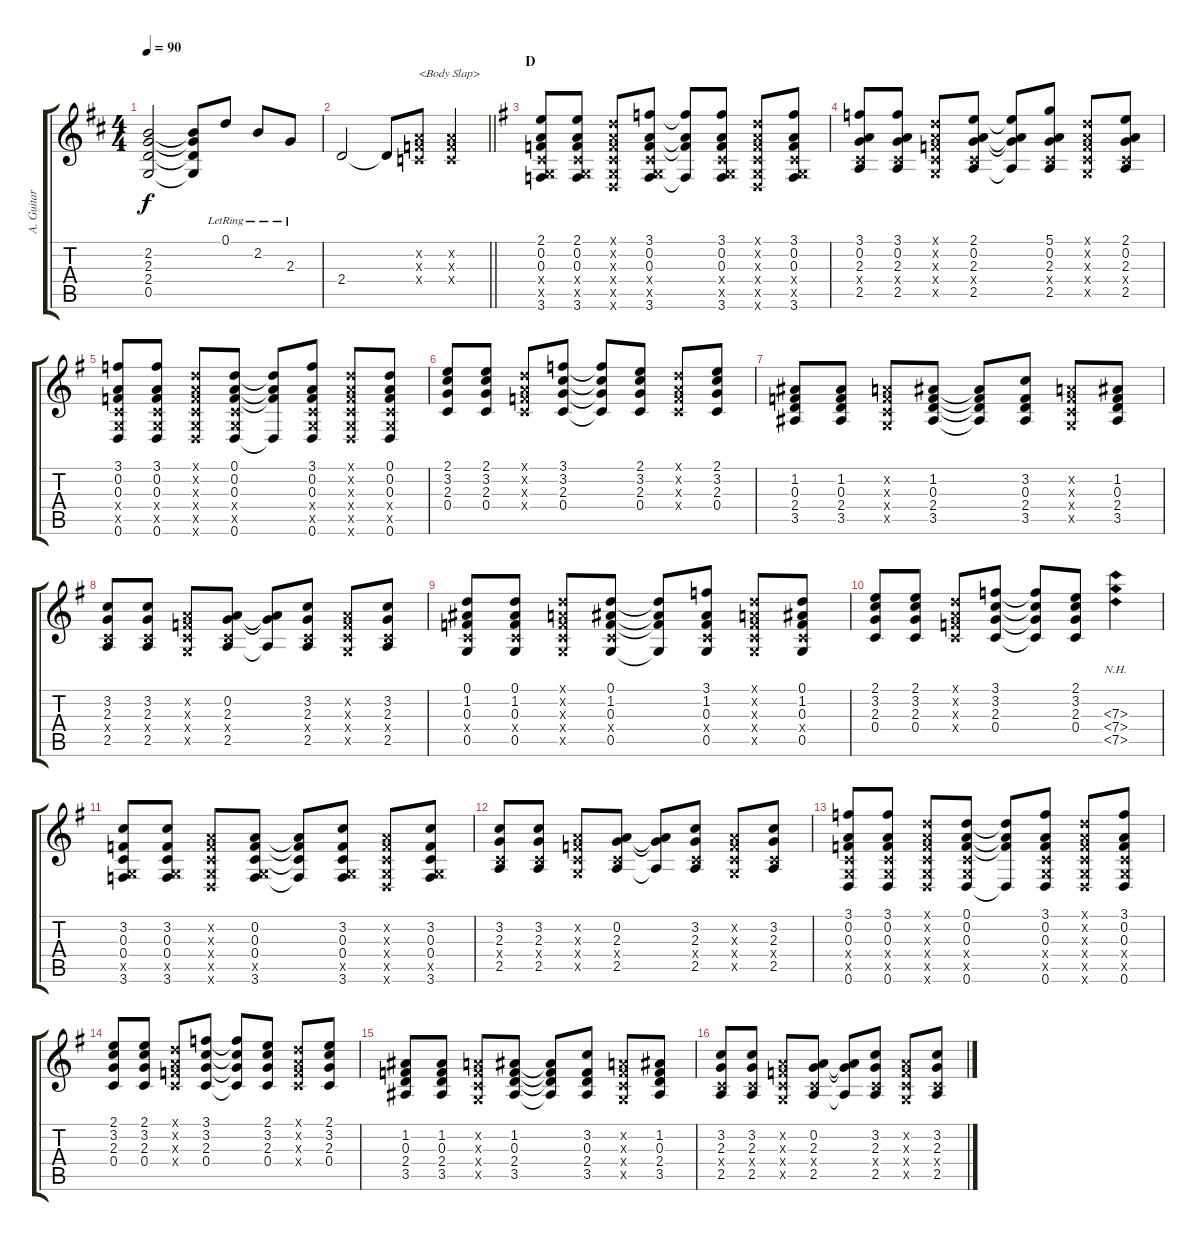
\track ("A. Guitar" "A. Guitar") {instrument acousticguitarsteel}
\staff {score tabs}
\tuning (D4 A3 F3 C3 G2 D2) {hide}
\ts (4 4)
\tempo 90
\clef g2
\ks d
(2.2 2.3 2.4 0.5).2{dy f} (2.2{t} 2.3{t} 2.4{t} 0.5{t}).8 0.1{lr}.8 2.2{lr}.8 2.3{lr}.8 |
\barLineRight lightlight
2.4.2 2.4{t}.8 (0.2{x} 0.3{x} 0.4{x}).8{txt "<Body Slap>"} (0.2{x} 0.3{x} 0.4{x}).4 |
\section ("" "D")
\ks g
(2.1 0.2 0.3 0.4{x} 0.5{x} 3.6).8 (2.1 0.2 0.3 0.4{x} 0.5{x} 3.6).8 (0.1{x} 0.2{x} 0.3{x} 0.4{x} 0.5{x} 0.6{x}).8 (3.1 0.2 0.3 0.4{x} 0.5{x} 3.6).8 (3.1{t} 0.2{t} 0.3{t} 3.6{t}).8 (3.1 0.2 0.3 0.4{x} 0.5{x} 3.6).8 (0.1{x} 0.2{x} 0.3{x} 0.4{x} 0.5{x} 0.6{x}).8 (3.1 0.2 0.3 0.4{x} 0.5{x} 3.6).8 |
(3.1 0.2 2.3 0.4{x} 2.5).8 (3.1 0.2 2.3 0.4{x} 2.5).8 (0.1{x} 0.2{x} 0.3{x} 0.4{x} 0.5{x}).8 (2.1 0.2 2.3 0.4{x} 2.5).8 (2.1{t} 0.2{t} 2.3{t} 2.5{t}).8 (5.1 0.2 2.3 0.4{x} 2.5).8 (0.1{x} 0.2{x} 0.3{x} 0.4{x} 0.5{x}).8 (2.1 0.2 2.3 0.4{x} 2.5).8 |
(3.1 0.2 0.3 0.4{x} 0.5{x} 0.6).8 (3.1 0.2 0.3 0.4{x} 0.5{x} 0.6).8 (0.1{x} 0.2{x} 0.3{x} 0.4{x} 0.5{x} 0.6{x}).8 (0.1 0.2 0.3 0.4{x} 0.5{x} 0.6).8 (0.1{t} 0.2{t} 0.3{t} 0.6{t}).8 (3.1 0.2 0.3 0.4{x} 0.5{x} 0.6).8 (0.1{x} 0.2{x} 0.3{x} 0.4{x} 0.5{x} 0.6{x}).8 (0.1 0.2 0.3 0.4{x} 0.5{x} 0.6).8 |
(2.1 3.2 2.3 0.4).8 (2.1 3.2 2.3 0.4).8 (0.1{x} 0.2{x} 0.3{x} 0.4{x}).8 (3.1 3.2 2.3 0.4).8 (3.1{t} 3.2{t} 2.3{t} 0.4{t}).8 (2.1 3.2 2.3 0.4).8 (0.1{x} 0.2{x} 0.3{x} 0.4{x}).8 (2.1 3.2 2.3 0.4).8 |
(1.2 0.3 2.4 3.5).8 (1.2 0.3 2.4 3.5).8 (0.2{x} 0.3{x} 0.4{x} 0.5{x}).8 (1.2 0.3 2.4 3.5).8 (1.2{t} 0.3{t} 2.4{t} 3.5{t}).8 (3.2 0.3 2.4 3.5).8 (0.2{x} 0.3{x} 0.4{x} 0.5{x}).8 (1.2 0.3 2.4 3.5).8 |
(3.2 2.3 0.4{x} 2.5).8 (3.2 2.3 0.4{x} 2.5).8 (0.2{x} 0.3{x} 0.4{x} 0.5{x}).8 (0.2 2.3 0.4{x} 2.5).8 (0.2{t} 2.3{t} 2.5{t}).8 (3.2 2.3 0.4{x} 2.5).8 (0.2{x} 0.3{x} 0.4{x} 0.5{x}).8 (3.2 2.3 0.4{x} 2.5).8 |
(0.1 1.2 0.3 0.4{x} 0.5).8 (0.1 1.2 0.3 0.4{x} 0.5).8 (0.1{x} 0.2{x} 0.3{x} 0.4{x} 0.5{x}).8 (0.1 1.2 0.3 0.4{x} 0.5).8 (0.1{t} 1.2{t} 0.3{t} 0.5{t}).8 (3.1 1.2 0.3 0.4{x} 0.5).8 (0.1{x} 0.2{x} 0.3{x} 0.4{x} 0.5{x}).8 (0.1 1.2 0.3 0.4{x} 0.5).8 |
(2.1 3.2 2.3 0.4).8 (2.1 3.2 2.3 0.4).8 (0.1{x} 0.2{x} 0.3{x} 0.4{x}).8 (3.1 3.2 2.3 0.4).8 (3.1{t} 3.2{t} 2.3{t} 0.4{t}).8 (2.1 3.2 2.3 0.4).8 (7.3{nh} 7.4{nh} 7.5{nh}).4 |
(3.2 0.3 0.4 0.5{x} 3.6).8 (3.2 0.3 0.4 0.5{x} 3.6).8 (0.2{x} 0.3{x} 0.4{x} 0.5{x} 0.6{x}).8 (0.2 0.3 0.4 0.5{x} 3.6).8 (0.2{t} 0.3{t} 0.4{t} 3.6{t}).8 (3.2 0.3 0.4 0.5{x} 3.6).8 (0.2{x} 0.3{x} 0.4{x} 0.5{x} 0.6{x}).8 (3.2 0.3 0.4 0.5{x} 3.6).8 |
(3.2 2.3 0.4{x} 2.5).8 (3.2 2.3 0.4{x} 2.5).8 (0.2{x} 0.3{x} 0.4{x} 0.5{x}).8 (0.2 2.3 0.4{x} 2.5).8 (0.2{t} 2.3{t} 2.5{t}).8 (3.2 2.3 0.4{x} 2.5).8 (0.2{x} 0.3{x} 0.4{x} 0.5{x}).8 (3.2 2.3 0.4{x} 2.5).8 |
(3.1 0.2 0.3 0.4{x} 0.5{x} 0.6).8 (3.1 0.2 0.3 0.4{x} 0.5{x} 0.6).8 (0.1{x} 0.2{x} 0.3{x} 0.4{x} 0.5{x} 0.6{x}).8 (0.1 0.2 0.3 0.4{x} 0.5{x} 0.6).8 (0.1{t} 0.2{t} 0.3{t} 0.6{t}).8 (3.1 0.2 0.3 0.4{x} 0.5{x} 0.6).8 (0.1{x} 0.2{x} 0.3{x} 0.4{x} 0.5{x} 0.6{x}).8 (3.1 0.2 0.3 0.4{x} 0.5{x} 0.6).8 |
(2.1 3.2 2.3 0.4).8 (2.1 3.2 2.3 0.4).8 (0.1{x} 0.2{x} 0.3{x} 0.4{x}).8 (3.1 3.2 2.3 0.4).8 (3.1{t} 3.2{t} 2.3{t} 0.4{t}).8 (2.1 3.2 2.3 0.4).8 (0.1{x} 0.2{x} 0.3{x} 0.4{x}).8 (2.1 3.2 2.3 0.4).8 |
(1.2 0.3 2.4 3.5).8 (1.2 0.3 2.4 3.5).8 (0.2{x} 0.3{x} 0.4{x} 0.5{x}).8 (1.2 0.3 2.4 3.5).8 (1.2{t} 0.3{t} 2.4{t} 3.5{t}).8 (3.2 0.3 2.4 3.5).8 (0.2{x} 0.3{x} 0.4{x} 0.5{x}).8 (1.2 0.3 2.4 3.5).8 |
(3.2 2.3 0.4{x} 2.5).8 (3.2 2.3 0.4{x} 2.5).8 (0.2{x} 0.3{x} 0.4{x} 0.5{x}).8 (0.2 2.3 0.4{x} 2.5).8 (0.2{t} 2.3{t} 2.5{t}).8 (3.2 2.3 0.4{x} 2.5).8 (0.2{x} 0.3{x} 0.4{x} 0.5{x}).8 (3.2 2.3 0.4{x} 2.5).8
